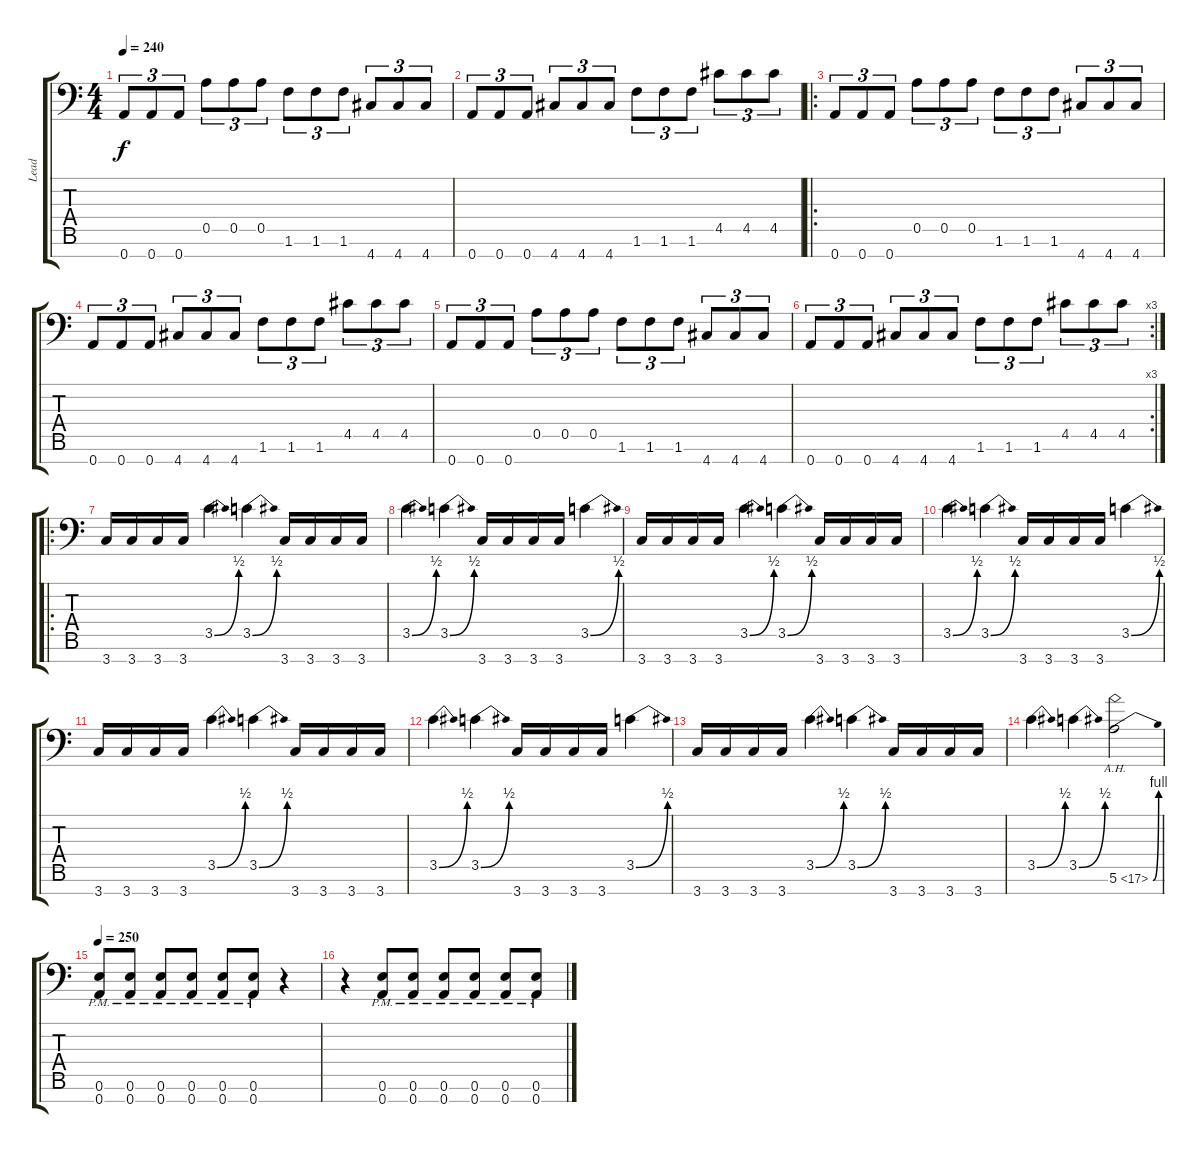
\track ("Lead" "Lead") {instrument distortionguitar}
\staff {score tabs}
\tuning (E4 B3 G3 D3 A2 E2 A1) {hide}
\ts (4 4)
\tempo 240
\clef f4
\ks c
0.7.8{tu (3 2) dy f} 0.7.8{tu (3 2)} 0.7.8{tu (3 2)} 0.5.8{tu (3 2)} 0.5.8{tu (3 2)} 0.5.8{tu (3 2)} 1.6.8{tu (3 2)} 1.6.8{tu (3 2)} 1.6.8{tu (3 2)} 4.7.8{tu (3 2)} 4.7.8{tu (3 2)} 4.7.8{tu (3 2)} |
0.7.8{tu (3 2)} 0.7.8{tu (3 2)} 0.7.8{tu (3 2)} 4.7.8{tu (3 2)} 4.7.8{tu (3 2)} 4.7.8{tu (3 2)} 1.6.8{tu (3 2)} 1.6.8{tu (3 2)} 1.6.8{tu (3 2)} 4.5.8{tu (3 2)} 4.5.8{tu (3 2)} 4.5.8{tu (3 2)} |
\ro
0.7.8{tu (3 2)} 0.7.8{tu (3 2)} 0.7.8{tu (3 2)} 0.5.8{tu (3 2)} 0.5.8{tu (3 2)} 0.5.8{tu (3 2)} 1.6.8{tu (3 2)} 1.6.8{tu (3 2)} 1.6.8{tu (3 2)} 4.7.8{tu (3 2)} 4.7.8{tu (3 2)} 4.7.8{tu (3 2)} |
0.7.8{tu (3 2)} 0.7.8{tu (3 2)} 0.7.8{tu (3 2)} 4.7.8{tu (3 2)} 4.7.8{tu (3 2)} 4.7.8{tu (3 2)} 1.6.8{tu (3 2)} 1.6.8{tu (3 2)} 1.6.8{tu (3 2)} 4.5.8{tu (3 2)} 4.5.8{tu (3 2)} 4.5.8{tu (3 2)} |
0.7.8{tu (3 2)} 0.7.8{tu (3 2)} 0.7.8{tu (3 2)} 0.5.8{tu (3 2)} 0.5.8{tu (3 2)} 0.5.8{tu (3 2)} 1.6.8{tu (3 2)} 1.6.8{tu (3 2)} 1.6.8{tu (3 2)} 4.7.8{tu (3 2)} 4.7.8{tu (3 2)} 4.7.8{tu (3 2)} |
\rc 3
0.7.8{tu (3 2)} 0.7.8{tu (3 2)} 0.7.8{tu (3 2)} 4.7.8{tu (3 2)} 4.7.8{tu (3 2)} 4.7.8{tu (3 2)} 1.6.8{tu (3 2)} 1.6.8{tu (3 2)} 1.6.8{tu (3 2)} 4.5.8{tu (3 2)} 4.5.8{tu (3 2)} 4.5.8{tu (3 2)} |
\ro
3.7.16 3.7.16 3.7.16 3.7.16 3.5{be (bend 0 0 60 2)}.4 3.5{be (bend 0 0 60 2)}.4 3.7.16 3.7.16 3.7.16 3.7.16 |
3.5{be (bend 0 0 60 2)}.4 3.5{be (bend 0 0 60 2)}.4 3.7.16 3.7.16 3.7.16 3.7.16 3.5{be (bend 0 0 60 2)}.4 |
3.7.16 3.7.16 3.7.16 3.7.16 3.5{be (bend 0 0 60 2)}.4 3.5{be (bend 0 0 60 2)}.4 3.7.16 3.7.16 3.7.16 3.7.16 |
3.5{be (bend 0 0 60 2)}.4 3.5{be (bend 0 0 60 2)}.4 3.7.16 3.7.16 3.7.16 3.7.16 3.5{be (bend 0 0 60 2)}.4 |
3.7.16 3.7.16 3.7.16 3.7.16 3.5{be (bend 0 0 60 2)}.4 3.5{be (bend 0 0 60 2)}.4 3.7.16 3.7.16 3.7.16 3.7.16 |
3.5{be (bend 0 0 60 2)}.4 3.5{be (bend 0 0 60 2)}.4 3.7.16 3.7.16 3.7.16 3.7.16 3.5{be (bend 0 0 60 2)}.4 |
3.7.16 3.7.16 3.7.16 3.7.16 3.5{be (bend 0 0 60 2)}.4 3.5{be (bend 0 0 60 2)}.4 3.7.16 3.7.16 3.7.16 3.7.16 |
3.5{be (bend 0 0 60 2)}.4 3.5{be (bend 0 0 60 2)}.4 5.6{be (bend 0 0 60 4) ah 12}.2 |
\tempo 250
(0.6{pm} 0.7{pm}).8 (0.6{pm} 0.7{pm}).8 (0.6{pm} 0.7{pm}).8 (0.6{pm} 0.7{pm}).8 (0.6{pm} 0.7{pm}).8 (0.6{pm} 0.7{pm}).8 r.4 |
r.4 (0.6{pm} 0.7{pm}).8 (0.6{pm} 0.7{pm}).8 (0.6{pm} 0.7{pm}).8 (0.6{pm} 0.7{pm}).8 (0.6{pm} 0.7{pm}).8 (0.6{pm} 0.7{pm}).8
